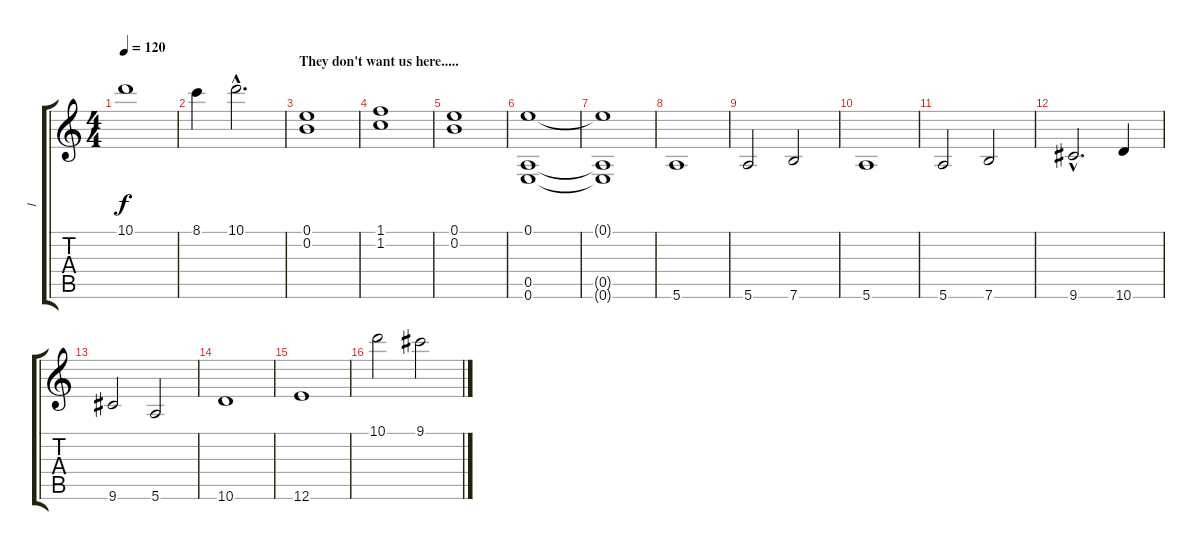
\track ("I" "I") {instrument contrabass}
\staff {score tabs}
\tuning (E4 B3 G3 D3 A2 E2) {hide}
\ts (4 4)
\tempo 120
\clef g2
\ks c
10.1.1{dy f} |
8.1.4 10.1{hac}.2{d} |
\section ("" "They don't want us here.....")
(0.1 0.2).1 |
(1.1 1.2).1 |
(0.1 0.2).1 |
(0.1 0.5 0.6).1 |
(0.1{t} 0.5{t} 0.6{t}).1{volume 6} |
5.6.1 |
5.6.2 7.6.2 |
5.6.1 |
5.6.2 7.6.2 |
9.6{hac}.2{d} 10.6.4 |
9.6.2 5.6.2 |
10.6.1 |
12.6.1 |
10.1.2 9.1.2
